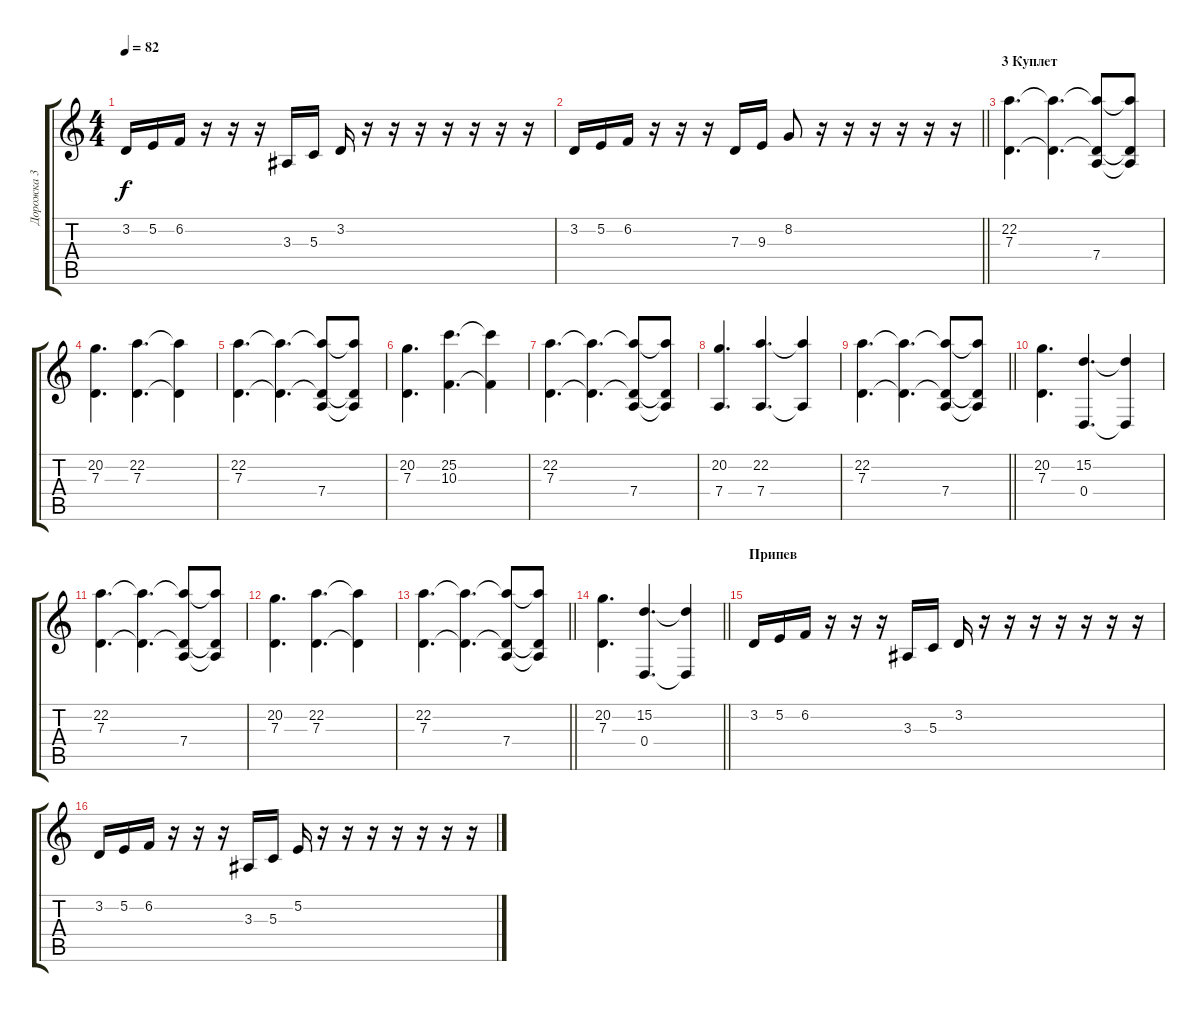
\track ("Дорожка 3" "Дорожка 3") {instrument stringensemble1}
\staff {score tabs}
\tuning (E4 B3 G3 D3 A2 D2) {hide}
\ts (4 4)
\tempo 82
\clef g2
\ks c
3.2.16{dy f} 5.2.16 6.2.16 r.16 r.16 r.16 3.3.16 5.3.16 3.2.16 r.16 r.16 r.16 r.16 r.16 r.16 r.16 |
\barLineRight lightlight
3.2.16 5.2.16 6.2.16 r.16 r.16 r.16 7.3.16 9.3.16 8.2.8 r.16 r.16 r.16 r.16 r.16 r.16 |
\section ("" "3 Куплет")
(22.2 7.3).4{d volume 9} (22.2{t} 7.3{t}).4{d} (22.2{t} 7.3{t} 7.4).8 (22.2{t} 7.3{t} 7.4{t}).8 |
(20.2 7.3).4{d} (22.2 7.3).4{d} (22.2{t} 7.3{t}).4 |
(22.2 7.3).4{d volume 9} (22.2{t} 7.3{t}).4{d} (22.2{t} 7.3{t} 7.4).8 (22.2{t} 7.3{t} 7.4{t}).8 |
(20.2 7.3).4{d} (25.2 10.3).4{d} (25.2{t} 10.3{t}).4 |
(22.2 7.3).4{d volume 9} (22.2{t} 7.3{t}).4{d} (22.2{t} 7.3{t} 7.4).8 (22.2{t} 7.3{t} 7.4{t}).8 |
(20.2 7.4).4{d} (22.2 7.4).4{d} (22.2{t} 7.4{t}).4 |
\barLineRight lightlight
(22.2 7.3).4{d volume 9} (22.2{t} 7.3{t}).4{d} (22.2{t} 7.3{t} 7.4).8 (22.2{t} 7.3{t} 7.4{t}).8 |
(20.2 7.3).4{d} (15.2 0.4).4{d} (15.2{t} 0.4{t}).4 |
(22.2 7.3).4{d volume 9} (22.2{t} 7.3{t}).4{d} (22.2{t} 7.3{t} 7.4).8 (22.2{t} 7.3{t} 7.4{t}).8 |
(20.2 7.3).4{d} (22.2 7.3).4{d} (22.2{t} 7.3{t}).4 |
\barLineRight lightlight
(22.2 7.3).4{d volume 9} (22.2{t} 7.3{t}).4{d} (22.2{t} 7.3{t} 7.4).8 (22.2{t} 7.3{t} 7.4{t}).8 |
\barLineRight lightlight
(20.2 7.3).4{d} (15.2 0.4).4{d} (15.2{t} 0.4{t}).4 |
\section ("" "Припев")
3.2.16{volume 13} 5.2.16 6.2.16 r.16 r.16 r.16 3.3.16 5.3.16 3.2.16 r.16 r.16 r.16 r.16 r.16 r.16 r.16 |
3.2.16 5.2.16 6.2.16 r.16 r.16 r.16 3.3.16 5.3.16 5.2.16 r.16 r.16 r.16 r.16 r.16 r.16 r.16
